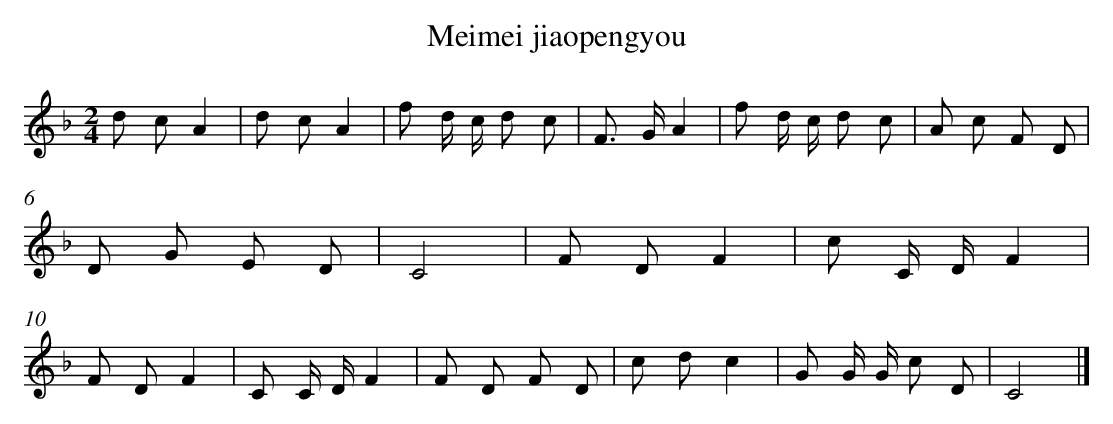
X:1
T: Meimei jiaopengyou
L: 1/8
M: 2/4
K: F
d cA2 [I:setbarnb 1]|
d cA2 |
f d/ c/ d c |
F> GA2 |
f d/ c/ d c |
A c F D |
D G E D |
C4 |
F DF2 |
c C/ D/F2 |
F DF2 |
C C/ D/F2 |
F D F D |
c dc2 |
G G/ G/ c D |
C4 |]
